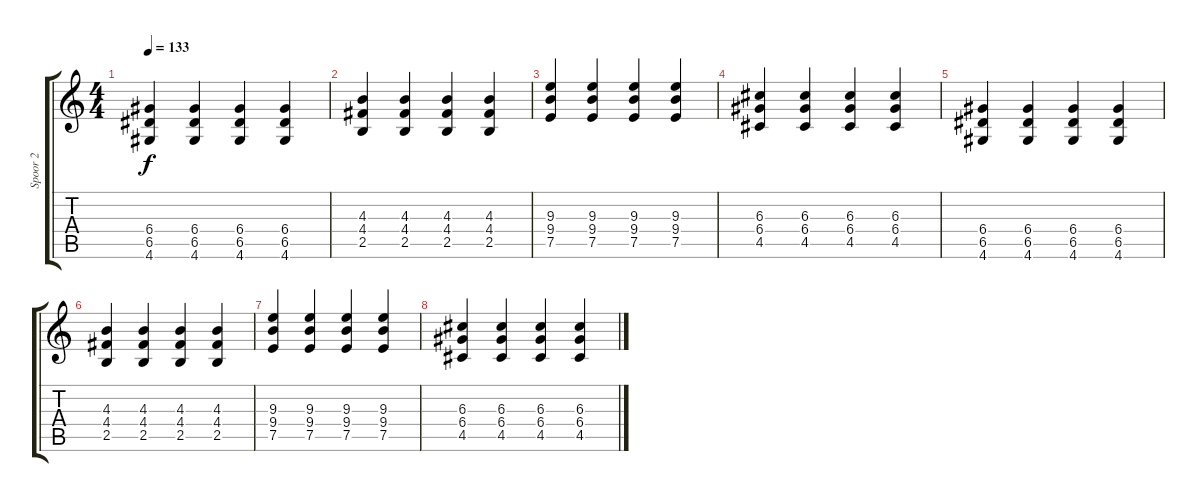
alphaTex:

\track ("Spoor 2" "Spoor 2") {instrument overdrivenguitar}
\staff {score tabs}
\tuning (E4 B3 G3 D3 A2 E2) {hide}
\ts (4 4)
\tempo 133
\clef g2
\ks c
(6.4 6.5 4.6).4{dy f} (6.4 6.5 4.6).4 (6.4 6.5 4.6).4 (6.4 6.5 4.6).4 |
(4.3 4.4 2.5).4 (4.3 4.4 2.5).4 (4.3 4.4 2.5).4 (4.3 4.4 2.5).4 |
(9.3 9.4 7.5).4 (9.3 9.4 7.5).4 (9.3 9.4 7.5).4 (9.3 9.4 7.5).4 |
(6.3 6.4 4.5).4 (6.3 6.4 4.5).4 (6.3 6.4 4.5).4 (6.3 6.4 4.5).4 |
(6.4 6.5 4.6).4 (6.4 6.5 4.6).4 (6.4 6.5 4.6).4 (6.4 6.5 4.6).4 |
(4.3 4.4 2.5).4 (4.3 4.4 2.5).4 (4.3 4.4 2.5).4 (4.3 4.4 2.5).4 |
(9.3 9.4 7.5).4 (9.3 9.4 7.5).4 (9.3 9.4 7.5).4 (9.3 9.4 7.5).4 |
(6.3 6.4 4.5).4 (6.3 6.4 4.5).4 (6.3 6.4 4.5).4 (6.3 6.4 4.5).4
